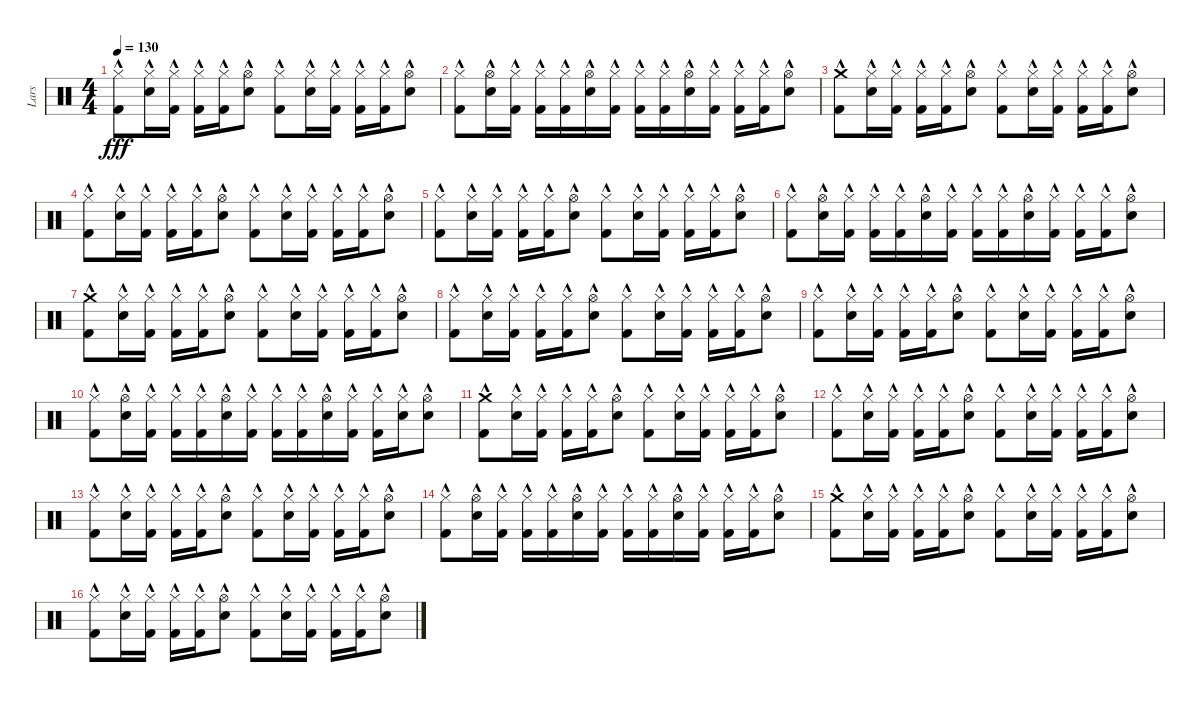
\track ("Lars" "Lars") {instrument percussion}
\staff {score}
\articulation defaults
\ts (4 4)
\tempo 130
\clef neutral
\ks c
("Hi-Hat (closed)"{hac} "Kick (hit) 2"{hac}).8{dy fff} ("Hi-Hat (closed)"{hac} "Electric Snare (hit)"{hac}).16 ("Hi-Hat (closed)"{hac} "Kick (hit) 2"{hac}).16 ("Hi-Hat (closed)"{hac} "Kick (hit) 2"{hac}).16 ("Hi-Hat (closed)"{hac} "Kick (hit) 2"{hac}).16 ("Hi-Hat (open)"{hac} "Electric Snare (hit)"{hac}).8 ("Hi-Hat (closed)"{hac} "Kick (hit) 2"{hac}).8 ("Hi-Hat (closed)"{hac} "Electric Snare (hit)"{hac}).16 ("Hi-Hat (closed)"{hac} "Kick (hit) 2"{hac}).16 ("Hi-Hat (closed)"{hac} "Kick (hit) 2"{hac}).16 ("Hi-Hat (closed)"{hac} "Kick (hit) 2"{hac}).16 ("Hi-Hat (open)"{hac} "Electric Snare (hit)"{hac}).8 |
("Hi-Hat (closed)"{hac} "Kick (hit) 2"{hac}).8 ("Hi-Hat (open)"{hac} "Electric Snare (hit)"{hac}).16 ("Hi-Hat (closed)"{hac} "Kick (hit) 2"{hac}).16 ("Hi-Hat (closed)"{hac} "Kick (hit) 2"{hac}).16 ("Hi-Hat (closed)"{hac} "Kick (hit) 2"{hac}).16 ("Hi-Hat (open)"{hac} "Electric Snare (hit)"{hac}).16 ("Hi-Hat (closed)"{hac} "Kick (hit) 2"{hac}).16 ("Hi-Hat (closed)"{hac} "Kick (hit) 2"{hac}).16 ("Hi-Hat (closed)"{hac} "Kick (hit) 2"{hac}).16 ("Hi-Hat (open)"{hac} "Electric Snare (hit)"{hac}).16 ("Hi-Hat (closed)"{hac} "Kick (hit) 2"{hac}).16 ("Hi-Hat (closed)"{hac} "Kick (hit) 2"{hac}).16 ("Hi-Hat (closed)"{hac} "Kick (hit) 2"{hac}).16 ("Hi-Hat (open)"{hac} "Electric Snare (hit)"{hac}).8 |
("Crash medium (hit)"{hac} "Kick (hit) 2"{hac}).8 ("Hi-Hat (closed)"{hac} "Electric Snare (hit)"{hac}).16 ("Hi-Hat (closed)"{hac} "Kick (hit) 2"{hac}).16 ("Hi-Hat (closed)"{hac} "Kick (hit) 2"{hac}).16 ("Hi-Hat (closed)"{hac} "Kick (hit) 2"{hac}).16 ("Hi-Hat (open)"{hac} "Electric Snare (hit)"{hac}).8 ("Hi-Hat (closed)"{hac} "Kick (hit) 2"{hac}).8 ("Hi-Hat (closed)"{hac} "Electric Snare (hit)"{hac}).16 ("Hi-Hat (closed)"{hac} "Kick (hit) 2"{hac}).16 ("Hi-Hat (closed)"{hac} "Kick (hit) 2"{hac}).16 ("Hi-Hat (closed)"{hac} "Kick (hit) 2"{hac}).16 ("Hi-Hat (open)"{hac} "Electric Snare (hit)"{hac}).8 |
("Hi-Hat (closed)"{hac} "Kick (hit) 2"{hac}).8 ("Hi-Hat (closed)"{hac} "Electric Snare (hit)"{hac}).16 ("Hi-Hat (closed)"{hac} "Kick (hit) 2"{hac}).16 ("Hi-Hat (closed)"{hac} "Kick (hit) 2"{hac}).16 ("Hi-Hat (closed)"{hac} "Kick (hit) 2"{hac}).16 ("Hi-Hat (open)"{hac} "Electric Snare (hit)"{hac}).8 ("Hi-Hat (closed)"{hac} "Kick (hit) 2"{hac}).8 ("Hi-Hat (closed)"{hac} "Electric Snare (hit)"{hac}).16 ("Hi-Hat (closed)"{hac} "Kick (hit) 2"{hac}).16 ("Hi-Hat (closed)"{hac} "Kick (hit) 2"{hac}).16 ("Hi-Hat (closed)"{hac} "Kick (hit) 2"{hac}).16 ("Hi-Hat (open)"{hac} "Electric Snare (hit)"{hac}).8 |
("Hi-Hat (closed)"{hac} "Kick (hit) 2"{hac}).8 ("Hi-Hat (closed)"{hac} "Electric Snare (hit)"{hac}).16 ("Hi-Hat (closed)"{hac} "Kick (hit) 2"{hac}).16 ("Hi-Hat (closed)"{hac} "Kick (hit) 2"{hac}).16 ("Hi-Hat (closed)"{hac} "Kick (hit) 2"{hac}).16 ("Hi-Hat (open)"{hac} "Electric Snare (hit)"{hac}).8 ("Hi-Hat (closed)"{hac} "Kick (hit) 2"{hac}).8 ("Hi-Hat (closed)"{hac} "Electric Snare (hit)"{hac}).16 ("Hi-Hat (closed)"{hac} "Kick (hit) 2"{hac}).16 ("Hi-Hat (closed)"{hac} "Kick (hit) 2"{hac}).16 ("Hi-Hat (closed)"{hac} "Kick (hit) 2"{hac}).16 ("Hi-Hat (open)"{hac} "Electric Snare (hit)"{hac}).8 |
("Hi-Hat (closed)"{hac} "Kick (hit) 2"{hac}).8 ("Hi-Hat (open)"{hac} "Electric Snare (hit)"{hac}).16 ("Hi-Hat (closed)"{hac} "Kick (hit) 2"{hac}).16 ("Hi-Hat (closed)"{hac} "Kick (hit) 2"{hac}).16 ("Hi-Hat (closed)"{hac} "Kick (hit) 2"{hac}).16 ("Hi-Hat (open)"{hac} "Electric Snare (hit)"{hac}).16 ("Hi-Hat (closed)"{hac} "Kick (hit) 2"{hac}).16 ("Hi-Hat (closed)"{hac} "Kick (hit) 2"{hac}).16 ("Hi-Hat (closed)"{hac} "Kick (hit) 2"{hac}).16 ("Hi-Hat (open)"{hac} "Electric Snare (hit)"{hac}).16 ("Hi-Hat (closed)"{hac} "Kick (hit) 2"{hac}).16 ("Hi-Hat (closed)"{hac} "Kick (hit) 2"{hac}).16 ("Hi-Hat (closed)"{hac} "Kick (hit) 2"{hac}).16 ("Hi-Hat (open)"{hac} "Electric Snare (hit)"{hac}).8 |
("Crash medium (hit)"{hac} "Kick (hit) 2"{hac}).8 ("Hi-Hat (closed)"{hac} "Electric Snare (hit)"{hac}).16 ("Hi-Hat (closed)"{hac} "Kick (hit) 2"{hac}).16 ("Hi-Hat (closed)"{hac} "Kick (hit) 2"{hac}).16 ("Hi-Hat (closed)"{hac} "Kick (hit) 2"{hac}).16 ("Hi-Hat (open)"{hac} "Electric Snare (hit)"{hac}).8 ("Hi-Hat (closed)"{hac} "Kick (hit) 2"{hac}).8 ("Hi-Hat (closed)"{hac} "Electric Snare (hit)"{hac}).16 ("Hi-Hat (closed)"{hac} "Kick (hit) 2"{hac}).16 ("Hi-Hat (closed)"{hac} "Kick (hit) 2"{hac}).16 ("Hi-Hat (closed)"{hac} "Kick (hit) 2"{hac}).16 ("Hi-Hat (open)"{hac} "Electric Snare (hit)"{hac}).8 |
("Hi-Hat (closed)"{hac} "Kick (hit) 2"{hac}).8 ("Hi-Hat (closed)"{hac} "Electric Snare (hit)"{hac}).16 ("Hi-Hat (closed)"{hac} "Kick (hit) 2"{hac}).16 ("Hi-Hat (closed)"{hac} "Kick (hit) 2"{hac}).16 ("Hi-Hat (closed)"{hac} "Kick (hit) 2"{hac}).16 ("Hi-Hat (open)"{hac} "Electric Snare (hit)"{hac}).8 ("Hi-Hat (closed)"{hac} "Kick (hit) 2"{hac}).8 ("Hi-Hat (closed)"{hac} "Electric Snare (hit)"{hac}).16 ("Hi-Hat (closed)"{hac} "Kick (hit) 2"{hac}).16 ("Hi-Hat (closed)"{hac} "Kick (hit) 2"{hac}).16 ("Hi-Hat (closed)"{hac} "Kick (hit) 2"{hac}).16 ("Hi-Hat (open)"{hac} "Electric Snare (hit)"{hac}).8 |
("Hi-Hat (closed)"{hac} "Kick (hit) 2"{hac}).8 ("Hi-Hat (closed)"{hac} "Electric Snare (hit)"{hac}).16 ("Hi-Hat (closed)"{hac} "Kick (hit) 2"{hac}).16 ("Hi-Hat (closed)"{hac} "Kick (hit) 2"{hac}).16 ("Hi-Hat (closed)"{hac} "Kick (hit) 2"{hac}).16 ("Hi-Hat (open)"{hac} "Electric Snare (hit)"{hac}).8 ("Hi-Hat (closed)"{hac} "Kick (hit) 2"{hac}).8 ("Hi-Hat (closed)"{hac} "Electric Snare (hit)"{hac}).16 ("Hi-Hat (closed)"{hac} "Kick (hit) 2"{hac}).16 ("Hi-Hat (closed)"{hac} "Kick (hit) 2"{hac}).16 ("Hi-Hat (closed)"{hac} "Kick (hit) 2"{hac}).16 ("Hi-Hat (open)"{hac} "Electric Snare (hit)"{hac}).8 |
("Hi-Hat (closed)"{hac} "Kick (hit) 2"{hac}).8 ("Hi-Hat (open)"{hac} "Electric Snare (hit)"{hac}).16 ("Hi-Hat (closed)"{hac} "Kick (hit) 2"{hac}).16 ("Hi-Hat (closed)"{hac} "Kick (hit) 2"{hac}).16 ("Hi-Hat (closed)"{hac} "Kick (hit) 2"{hac}).16 ("Hi-Hat (open)"{hac} "Electric Snare (hit)"{hac}).16 ("Hi-Hat (closed)"{hac} "Kick (hit) 2"{hac}).16 ("Hi-Hat (closed)"{hac} "Kick (hit) 2"{hac}).16 ("Hi-Hat (closed)"{hac} "Kick (hit) 2"{hac}).16 ("Hi-Hat (open)"{hac} "Electric Snare (hit)"{hac}).16 ("Hi-Hat (closed)"{hac} "Kick (hit) 2"{hac}).16 ("Hi-Hat (closed)"{hac} "Kick (hit) 2"{hac}).16 ("Hi-Hat (closed)"{hac} "Electric Snare (hit)"{hac}).16 ("Hi-Hat (open)"{hac} "Electric Snare (hit)"{hac}).8 |
("Crash medium (hit)"{hac} "Kick (hit) 2"{hac}).8 ("Hi-Hat (closed)"{hac} "Electric Snare (hit)"{hac}).16 ("Hi-Hat (closed)"{hac} "Kick (hit) 2"{hac}).16 ("Hi-Hat (closed)"{hac} "Kick (hit) 2"{hac}).16 ("Hi-Hat (closed)"{hac} "Kick (hit) 2"{hac}).16 ("Hi-Hat (open)"{hac} "Electric Snare (hit)"{hac}).8 ("Hi-Hat (closed)"{hac} "Kick (hit) 2"{hac}).8 ("Hi-Hat (closed)"{hac} "Electric Snare (hit)"{hac}).16 ("Hi-Hat (closed)"{hac} "Kick (hit) 2"{hac}).16 ("Hi-Hat (closed)"{hac} "Kick (hit) 2"{hac}).16 ("Hi-Hat (closed)"{hac} "Kick (hit) 2"{hac}).16 ("Hi-Hat (open)"{hac} "Electric Snare (hit)"{hac}).8 |
("Hi-Hat (closed)"{hac} "Kick (hit) 2"{hac}).8 ("Hi-Hat (closed)"{hac} "Electric Snare (hit)"{hac}).16 ("Hi-Hat (closed)"{hac} "Kick (hit) 2"{hac}).16 ("Hi-Hat (closed)"{hac} "Kick (hit) 2"{hac}).16 ("Hi-Hat (closed)"{hac} "Kick (hit) 2"{hac}).16 ("Hi-Hat (open)"{hac} "Electric Snare (hit)"{hac}).8 ("Hi-Hat (closed)"{hac} "Kick (hit) 2"{hac}).8 ("Hi-Hat (closed)"{hac} "Electric Snare (hit)"{hac}).16 ("Hi-Hat (closed)"{hac} "Kick (hit) 2"{hac}).16 ("Hi-Hat (closed)"{hac} "Kick (hit) 2"{hac}).16 ("Hi-Hat (closed)"{hac} "Kick (hit) 2"{hac}).16 ("Hi-Hat (open)"{hac} "Electric Snare (hit)"{hac}).8 |
("Hi-Hat (closed)"{hac} "Kick (hit) 2"{hac}).8 ("Hi-Hat (closed)"{hac} "Electric Snare (hit)"{hac}).16 ("Hi-Hat (closed)"{hac} "Kick (hit) 2"{hac}).16 ("Hi-Hat (closed)"{hac} "Kick (hit) 2"{hac}).16 ("Hi-Hat (closed)"{hac} "Kick (hit) 2"{hac}).16 ("Hi-Hat (open)"{hac} "Electric Snare (hit)"{hac}).8 ("Hi-Hat (closed)"{hac} "Kick (hit) 2"{hac}).8 ("Hi-Hat (closed)"{hac} "Electric Snare (hit)"{hac}).16 ("Hi-Hat (closed)"{hac} "Kick (hit) 2"{hac}).16 ("Hi-Hat (closed)"{hac} "Kick (hit) 2"{hac}).16 ("Hi-Hat (closed)"{hac} "Kick (hit) 2"{hac}).16 ("Hi-Hat (open)"{hac} "Electric Snare (hit)"{hac}).8 |
("Hi-Hat (closed)"{hac} "Kick (hit) 2"{hac}).8 ("Hi-Hat (open)"{hac} "Electric Snare (hit)"{hac}).16 ("Hi-Hat (closed)"{hac} "Kick (hit) 2"{hac}).16 ("Hi-Hat (closed)"{hac} "Kick (hit) 2"{hac}).16 ("Hi-Hat (closed)"{hac} "Kick (hit) 2"{hac}).16 ("Hi-Hat (open)"{hac} "Electric Snare (hit)"{hac}).16 ("Hi-Hat (closed)"{hac} "Kick (hit) 2"{hac}).16 ("Hi-Hat (closed)"{hac} "Kick (hit) 2"{hac}).16 ("Hi-Hat (closed)"{hac} "Kick (hit) 2"{hac}).16 ("Hi-Hat (open)"{hac} "Electric Snare (hit)"{hac}).16 ("Hi-Hat (closed)"{hac} "Kick (hit) 2"{hac}).16 ("Hi-Hat (closed)"{hac} "Kick (hit) 2"{hac}).16 ("Hi-Hat (closed)"{hac} "Kick (hit) 2"{hac}).16 ("Hi-Hat (open)"{hac} "Electric Snare (hit)"{hac}).8 |
("Crash medium (hit)"{hac} "Kick (hit) 2"{hac}).8 ("Hi-Hat (closed)"{hac} "Electric Snare (hit)"{hac}).16 ("Hi-Hat (closed)"{hac} "Kick (hit) 2"{hac}).16 ("Hi-Hat (closed)"{hac} "Kick (hit) 2"{hac}).16 ("Hi-Hat (closed)"{hac} "Kick (hit) 2"{hac}).16 ("Hi-Hat (open)"{hac} "Electric Snare (hit)"{hac}).8 ("Hi-Hat (closed)"{hac} "Kick (hit) 2"{hac}).8 ("Hi-Hat (closed)"{hac} "Electric Snare (hit)"{hac}).16 ("Hi-Hat (closed)"{hac} "Kick (hit) 2"{hac}).16 ("Hi-Hat (closed)"{hac} "Kick (hit) 2"{hac}).16 ("Hi-Hat (closed)"{hac} "Kick (hit) 2"{hac}).16 ("Hi-Hat (open)"{hac} "Electric Snare (hit)"{hac}).8 |
("Hi-Hat (closed)"{hac} "Kick (hit) 2"{hac}).8 ("Hi-Hat (closed)"{hac} "Electric Snare (hit)"{hac}).16 ("Hi-Hat (closed)"{hac} "Kick (hit) 2"{hac}).16 ("Hi-Hat (closed)"{hac} "Kick (hit) 2"{hac}).16 ("Hi-Hat (closed)"{hac} "Kick (hit) 2"{hac}).16 ("Hi-Hat (open)"{hac} "Electric Snare (hit)"{hac}).8 ("Hi-Hat (closed)"{hac} "Kick (hit) 2"{hac}).8 ("Hi-Hat (closed)"{hac} "Electric Snare (hit)"{hac}).16 ("Hi-Hat (closed)"{hac} "Kick (hit) 2"{hac}).16 ("Hi-Hat (closed)"{hac} "Kick (hit) 2"{hac}).16 ("Hi-Hat (closed)"{hac} "Kick (hit) 2"{hac}).16 ("Hi-Hat (open)"{hac} "Electric Snare (hit)"{hac}).8
